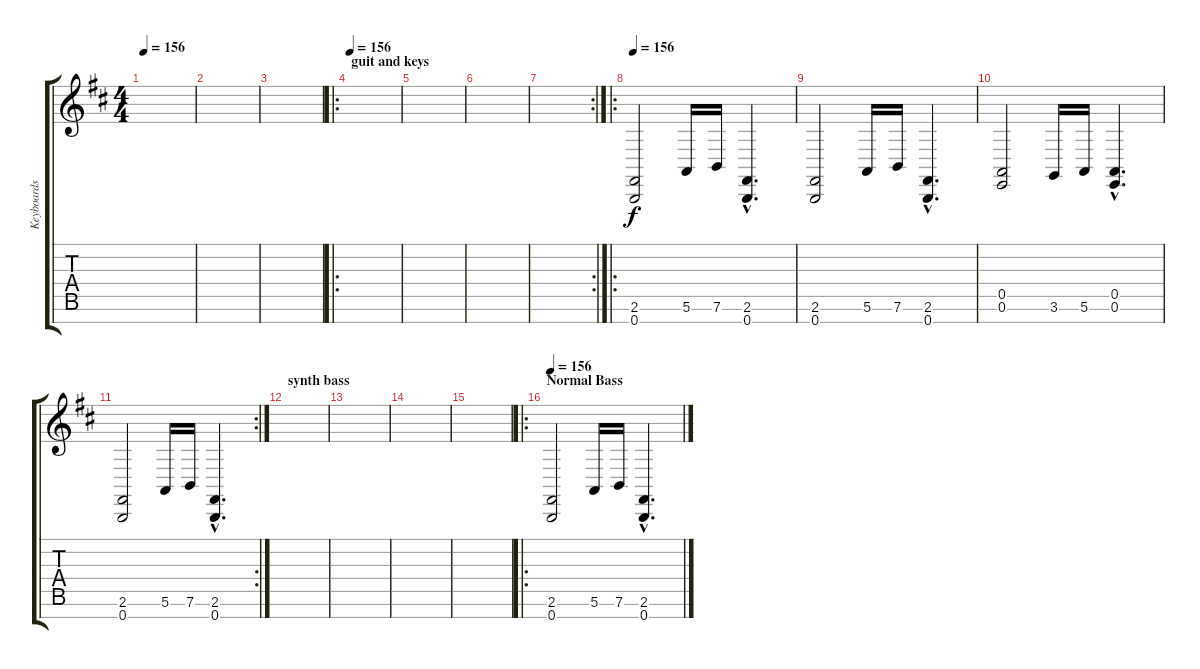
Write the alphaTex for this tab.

\track ("Keyboards Right hand" "Keyboards ") {instrument stringensemble1}
\staff {score tabs}
\tuning (E4 B3 G3 D3 A2 E2 B1) {hide}
\ts (4 4)
\tempo 156
\clef g2
\ks bminor
|
|
|
\ro
\section ("" "guit and keys")
\tempo 156
|
|
|
\rc 2
|
\ro
\tempo 156
(2.6 0.7).2{volume 16 instrument stringensemble1} 5.6.16 7.6.16 (2.6{hac} 0.7{hac}).4{d} |
(2.6 0.7).2 5.6.16 7.6.16 (2.6{hac} 0.7{hac}).4{d} |
(0.5 0.6).2 3.6.16 5.6.16 (0.5{hac} 0.6{hac}).4{d} |
\rc 2
(2.6 0.7).2 5.6.16 7.6.16 (2.6{hac} 0.7{hac}).4{d} |
\section ("" "synth bass")
|
|
|
|
\ro
\section ("" "Normal Bass")
\tempo 156
(2.6 0.7).2{volume 16 instrument stringensemble1} 5.6.16 7.6.16 (2.6{hac} 0.7{hac}).4{d}
